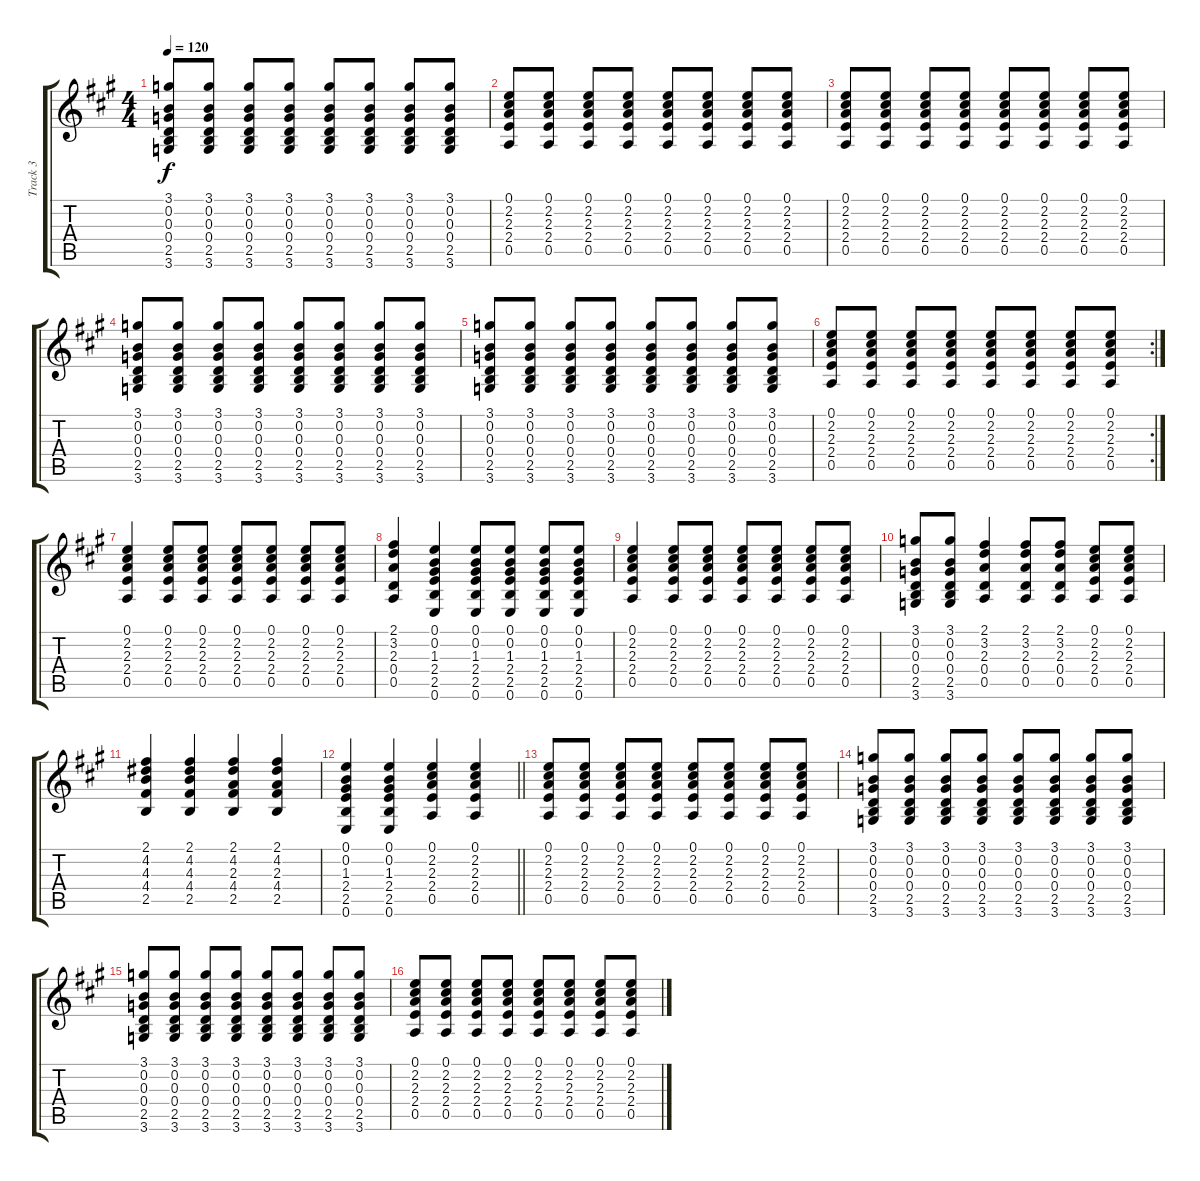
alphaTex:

\track ("Track 3" "Track 3") {instrument acousticguitarsteel}
\staff {score tabs}
\tuning (E4 B3 G3 D3 A2 E2) {hide}
\ts (4 4)
\tempo 120
\clef g2
\ks a
(3.1 0.2 0.3 0.4 2.5 3.6).8{dy f} (3.1 0.2 0.3 0.4 2.5 3.6).8 (3.1 0.2 0.3 0.4 2.5 3.6).8 (3.1 0.2 0.3 0.4 2.5 3.6).8 (3.1 0.2 0.3 0.4 2.5 3.6).8 (3.1 0.2 0.3 0.4 2.5 3.6).8 (3.1 0.2 0.3 0.4 2.5 3.6).8 (3.1 0.2 0.3 0.4 2.5 3.6).8 |
(0.1 2.2 2.3 2.4 0.5).8 (0.1 2.2 2.3 2.4 0.5).8 (0.1 2.2 2.3 2.4 0.5).8 (0.1 2.2 2.3 2.4 0.5).8 (0.1 2.2 2.3 2.4 0.5).8 (0.1 2.2 2.3 2.4 0.5).8 (0.1 2.2 2.3 2.4 0.5).8 (0.1 2.2 2.3 2.4 0.5).8 |
(0.1 2.2 2.3 2.4 0.5).8 (0.1 2.2 2.3 2.4 0.5).8 (0.1 2.2 2.3 2.4 0.5).8 (0.1 2.2 2.3 2.4 0.5).8 (0.1 2.2 2.3 2.4 0.5).8 (0.1 2.2 2.3 2.4 0.5).8 (0.1 2.2 2.3 2.4 0.5).8 (0.1 2.2 2.3 2.4 0.5).8 |
(3.1 0.2 0.3 0.4 2.5 3.6).8 (3.1 0.2 0.3 0.4 2.5 3.6).8 (3.1 0.2 0.3 0.4 2.5 3.6).8 (3.1 0.2 0.3 0.4 2.5 3.6).8 (3.1 0.2 0.3 0.4 2.5 3.6).8 (3.1 0.2 0.3 0.4 2.5 3.6).8 (3.1 0.2 0.3 0.4 2.5 3.6).8 (3.1 0.2 0.3 0.4 2.5 3.6).8 |
(3.1 0.2 0.3 0.4 2.5 3.6).8 (3.1 0.2 0.3 0.4 2.5 3.6).8 (3.1 0.2 0.3 0.4 2.5 3.6).8 (3.1 0.2 0.3 0.4 2.5 3.6).8 (3.1 0.2 0.3 0.4 2.5 3.6).8 (3.1 0.2 0.3 0.4 2.5 3.6).8 (3.1 0.2 0.3 0.4 2.5 3.6).8 (3.1 0.2 0.3 0.4 2.5 3.6).8 |
\rc 2
(0.1 2.2 2.3 2.4 0.5).8 (0.1 2.2 2.3 2.4 0.5).8 (0.1 2.2 2.3 2.4 0.5).8 (0.1 2.2 2.3 2.4 0.5).8 (0.1 2.2 2.3 2.4 0.5).8 (0.1 2.2 2.3 2.4 0.5).8 (0.1 2.2 2.3 2.4 0.5).8 (0.1 2.2 2.3 2.4 0.5).8 |
(0.1 2.2 2.3 2.4 0.5).4 (0.1 2.2 2.3 2.4 0.5).8 (0.1 2.2 2.3 2.4 0.5).8 (0.1 2.2 2.3 2.4 0.5).8 (0.1 2.2 2.3 2.4 0.5).8 (0.1 2.2 2.3 2.4 0.5).8 (0.1 2.2 2.3 2.4 0.5).8 |
(2.1 3.2 2.3 0.4 0.5).4 (0.1 0.2 1.3 2.4 2.5 0.6).4 (0.1 0.2 1.3 2.4 2.5 0.6).8 (0.1 0.2 1.3 2.4 2.5 0.6).8 (0.1 0.2 1.3 2.4 2.5 0.6).8 (0.1 0.2 1.3 2.4 2.5 0.6).8 |
(0.1 2.2 2.3 2.4 0.5).4 (0.1 2.2 2.3 2.4 0.5).8 (0.1 2.2 2.3 2.4 0.5).8 (0.1 2.2 2.3 2.4 0.5).8 (0.1 2.2 2.3 2.4 0.5).8 (0.1 2.2 2.3 2.4 0.5).8 (0.1 2.2 2.3 2.4 0.5).8 |
(3.1 0.2 0.3 0.4 2.5 3.6).8 (3.1 0.2 0.3 0.4 2.5 3.6).8 (2.1 3.2 2.3 0.4 0.5).4 (2.1 3.2 2.3 0.4 0.5).8 (2.1 3.2 2.3 0.4 0.5).8 (0.1 2.2 2.3 2.4 0.5).8 (0.1 2.2 2.3 2.4 0.5).8 |
(2.1 4.2 4.3 4.4 2.5).4 (2.1 4.2 4.3 4.4 2.5).4 (2.1 4.2 2.3 4.4 2.5).4 (2.1 4.2 2.3 4.4 2.5).4 |
\barLineRight lightlight
(0.1 0.2 1.3 2.4 2.5 0.6).4 (0.1 0.2 1.3 2.4 2.5 0.6).4 (0.1 2.2 2.3 2.4 0.5).4 (0.1 2.2 2.3 2.4 0.5).4 |
(0.1 2.2 2.3 2.4 0.5).8 (0.1 2.2 2.3 2.4 0.5).8 (0.1 2.2 2.3 2.4 0.5).8 (0.1 2.2 2.3 2.4 0.5).8 (0.1 2.2 2.3 2.4 0.5).8 (0.1 2.2 2.3 2.4 0.5).8 (0.1 2.2 2.3 2.4 0.5).8 (0.1 2.2 2.3 2.4 0.5).8 |
(3.1 0.2 0.3 0.4 2.5 3.6).8 (3.1 0.2 0.3 0.4 2.5 3.6).8 (3.1 0.2 0.3 0.4 2.5 3.6).8 (3.1 0.2 0.3 0.4 2.5 3.6).8 (3.1 0.2 0.3 0.4 2.5 3.6).8 (3.1 0.2 0.3 0.4 2.5 3.6).8 (3.1 0.2 0.3 0.4 2.5 3.6).8 (3.1 0.2 0.3 0.4 2.5 3.6).8 |
(3.1 0.2 0.3 0.4 2.5 3.6).8 (3.1 0.2 0.3 0.4 2.5 3.6).8 (3.1 0.2 0.3 0.4 2.5 3.6).8 (3.1 0.2 0.3 0.4 2.5 3.6).8 (3.1 0.2 0.3 0.4 2.5 3.6).8 (3.1 0.2 0.3 0.4 2.5 3.6).8 (3.1 0.2 0.3 0.4 2.5 3.6).8 (3.1 0.2 0.3 0.4 2.5 3.6).8 |
(0.1 2.2 2.3 2.4 0.5).8 (0.1 2.2 2.3 2.4 0.5).8 (0.1 2.2 2.3 2.4 0.5).8 (0.1 2.2 2.3 2.4 0.5).8 (0.1 2.2 2.3 2.4 0.5).8 (0.1 2.2 2.3 2.4 0.5).8 (0.1 2.2 2.3 2.4 0.5).8 (0.1 2.2 2.3 2.4 0.5).8
